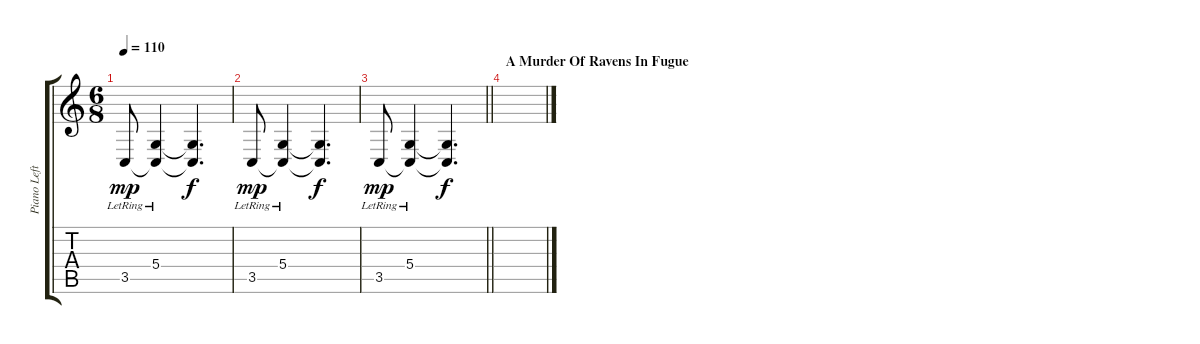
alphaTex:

\track ("Piano Left Hand" "Piano Left") {instrument acousticgrandpiano}
\staff {score tabs}
\tuning (E4 B3 G3 D3 A2 E2) {hide}
\ts (6 8)
\tempo 110
\clef g2
\ks c
3.5{lr}.8{dy mp} (5.4{lr} 3.5{t}).4 (5.4{t} 3.5{t}).4{d dy f} |
3.5{lr}.8{dy mp} (5.4{lr} 3.5{t}).4 (5.4{t} 3.5{t}).4{d dy f} |
\barLineRight lightlight
3.5{lr}.8{dy mp} (5.4{lr} 3.5{t}).4 (5.4{t} 3.5{t}).4{d dy f} |
\section ("" "A Murder Of Ravens In Fugue")
